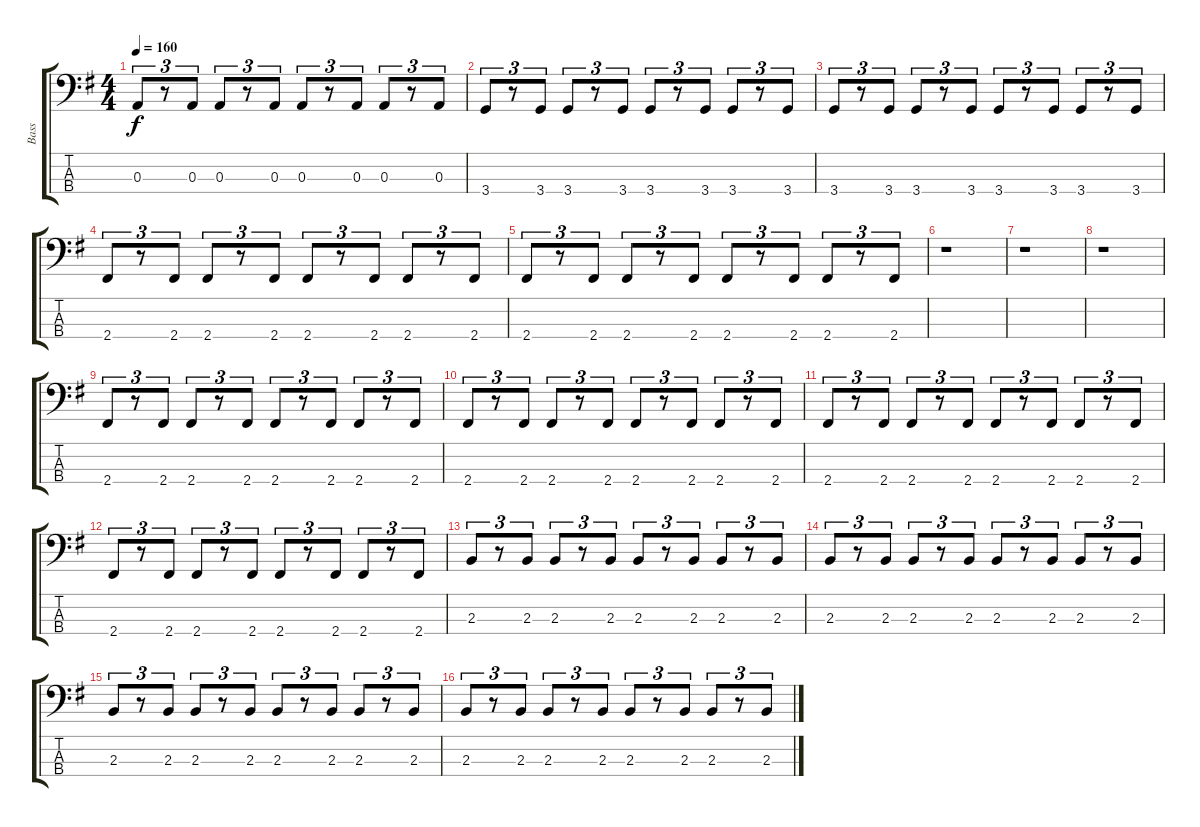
\track ("Bass" "Bass") {instrument electricbasspick}
\staff {score tabs}
\tuning (G2 D2 A1 E1) {hide}
\ts (4 4)
\tempo 160
\clef f4
\ks g
0.3.8{tu (3 2) dy f} r.8{tu (3 2)} 0.3.8{tu (3 2)} 0.3.8{tu (3 2)} r.8{tu (3 2)} 0.3.8{tu (3 2)} 0.3.8{tu (3 2)} r.8{tu (3 2)} 0.3.8{tu (3 2)} 0.3.8{tu (3 2)} r.8{tu (3 2)} 0.3.8{tu (3 2)} |
3.4.8{tu (3 2)} r.8{tu (3 2)} 3.4.8{tu (3 2)} 3.4.8{tu (3 2)} r.8{tu (3 2)} 3.4.8{tu (3 2)} 3.4.8{tu (3 2)} r.8{tu (3 2)} 3.4.8{tu (3 2)} 3.4.8{tu (3 2)} r.8{tu (3 2)} 3.4.8{tu (3 2)} |
3.4.8{tu (3 2)} r.8{tu (3 2)} 3.4.8{tu (3 2)} 3.4.8{tu (3 2)} r.8{tu (3 2)} 3.4.8{tu (3 2)} 3.4.8{tu (3 2)} r.8{tu (3 2)} 3.4.8{tu (3 2)} 3.4.8{tu (3 2)} r.8{tu (3 2)} 3.4.8{tu (3 2)} |
2.4.8{tu (3 2)} r.8{tu (3 2)} 2.4.8{tu (3 2)} 2.4.8{tu (3 2)} r.8{tu (3 2)} 2.4.8{tu (3 2)} 2.4.8{tu (3 2)} r.8{tu (3 2)} 2.4.8{tu (3 2)} 2.4.8{tu (3 2)} r.8{tu (3 2)} 2.4.8{tu (3 2)} |
2.4.8{tu (3 2)} r.8{tu (3 2)} 2.4.8{tu (3 2)} 2.4.8{tu (3 2)} r.8{tu (3 2)} 2.4.8{tu (3 2)} 2.4.8{tu (3 2)} r.8{tu (3 2)} 2.4.8{tu (3 2)} 2.4.8{tu (3 2)} r.8{tu (3 2)} 2.4.8{tu (3 2)} |
r.1 |
r.1 |
r.1 |
2.4.8{tu (3 2)} r.8{tu (3 2)} 2.4.8{tu (3 2)} 2.4.8{tu (3 2)} r.8{tu (3 2)} 2.4.8{tu (3 2)} 2.4.8{tu (3 2)} r.8{tu (3 2)} 2.4.8{tu (3 2)} 2.4.8{tu (3 2)} r.8{tu (3 2)} 2.4.8{tu (3 2)} |
2.4.8{tu (3 2)} r.8{tu (3 2)} 2.4.8{tu (3 2)} 2.4.8{tu (3 2)} r.8{tu (3 2)} 2.4.8{tu (3 2)} 2.4.8{tu (3 2)} r.8{tu (3 2)} 2.4.8{tu (3 2)} 2.4.8{tu (3 2)} r.8{tu (3 2)} 2.4.8{tu (3 2)} |
2.4.8{tu (3 2)} r.8{tu (3 2)} 2.4.8{tu (3 2)} 2.4.8{tu (3 2)} r.8{tu (3 2)} 2.4.8{tu (3 2)} 2.4.8{tu (3 2)} r.8{tu (3 2)} 2.4.8{tu (3 2)} 2.4.8{tu (3 2)} r.8{tu (3 2)} 2.4.8{tu (3 2)} |
2.4.8{tu (3 2)} r.8{tu (3 2)} 2.4.8{tu (3 2)} 2.4.8{tu (3 2)} r.8{tu (3 2)} 2.4.8{tu (3 2)} 2.4.8{tu (3 2)} r.8{tu (3 2)} 2.4.8{tu (3 2)} 2.4.8{tu (3 2)} r.8{tu (3 2)} 2.4.8{tu (3 2)} |
2.3.8{tu (3 2)} r.8{tu (3 2)} 2.3.8{tu (3 2)} 2.3.8{tu (3 2)} r.8{tu (3 2)} 2.3.8{tu (3 2)} 2.3.8{tu (3 2)} r.8{tu (3 2)} 2.3.8{tu (3 2)} 2.3.8{tu (3 2)} r.8{tu (3 2)} 2.3.8{tu (3 2)} |
2.3.8{tu (3 2)} r.8{tu (3 2)} 2.3.8{tu (3 2)} 2.3.8{tu (3 2)} r.8{tu (3 2)} 2.3.8{tu (3 2)} 2.3.8{tu (3 2)} r.8{tu (3 2)} 2.3.8{tu (3 2)} 2.3.8{tu (3 2)} r.8{tu (3 2)} 2.3.8{tu (3 2)} |
2.3.8{tu (3 2)} r.8{tu (3 2)} 2.3.8{tu (3 2)} 2.3.8{tu (3 2)} r.8{tu (3 2)} 2.3.8{tu (3 2)} 2.3.8{tu (3 2)} r.8{tu (3 2)} 2.3.8{tu (3 2)} 2.3.8{tu (3 2)} r.8{tu (3 2)} 2.3.8{tu (3 2)} |
2.3.8{tu (3 2)} r.8{tu (3 2)} 2.3.8{tu (3 2)} 2.3.8{tu (3 2)} r.8{tu (3 2)} 2.3.8{tu (3 2)} 2.3.8{tu (3 2)} r.8{tu (3 2)} 2.3.8{tu (3 2)} 2.3.8{tu (3 2)} r.8{tu (3 2)} 2.3.8{tu (3 2)}
